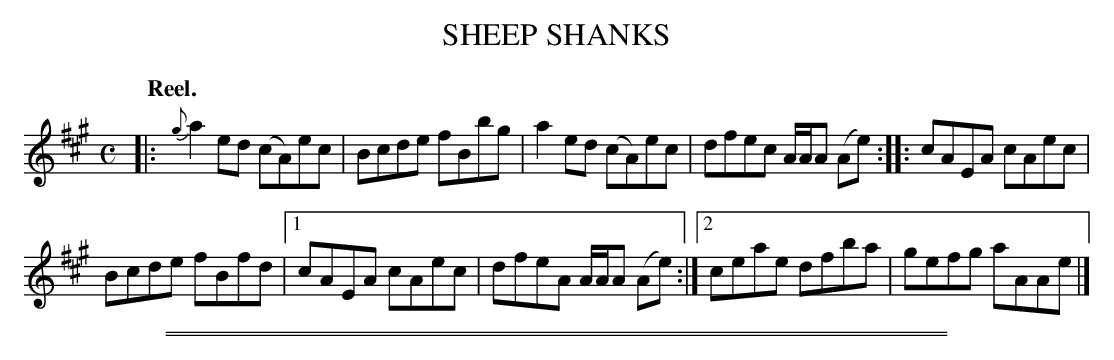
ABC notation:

X:1
T: SHEEP SHANKS
Q:"Reel."
M: C
L: 1/8
K: A
|:\
{g}a2ed (cA)ec | Bcde fBbg |\
   a2ed (cA)ec | dfec A/A/A (Ae) ::\
   cAEA  cAec  |
   Bcde  fBfd  |\
[1 cAEA  cAec  | dfeA A/A/A (Ae) :|\
[2 ceae  dfba  | gefg aAAe |]
